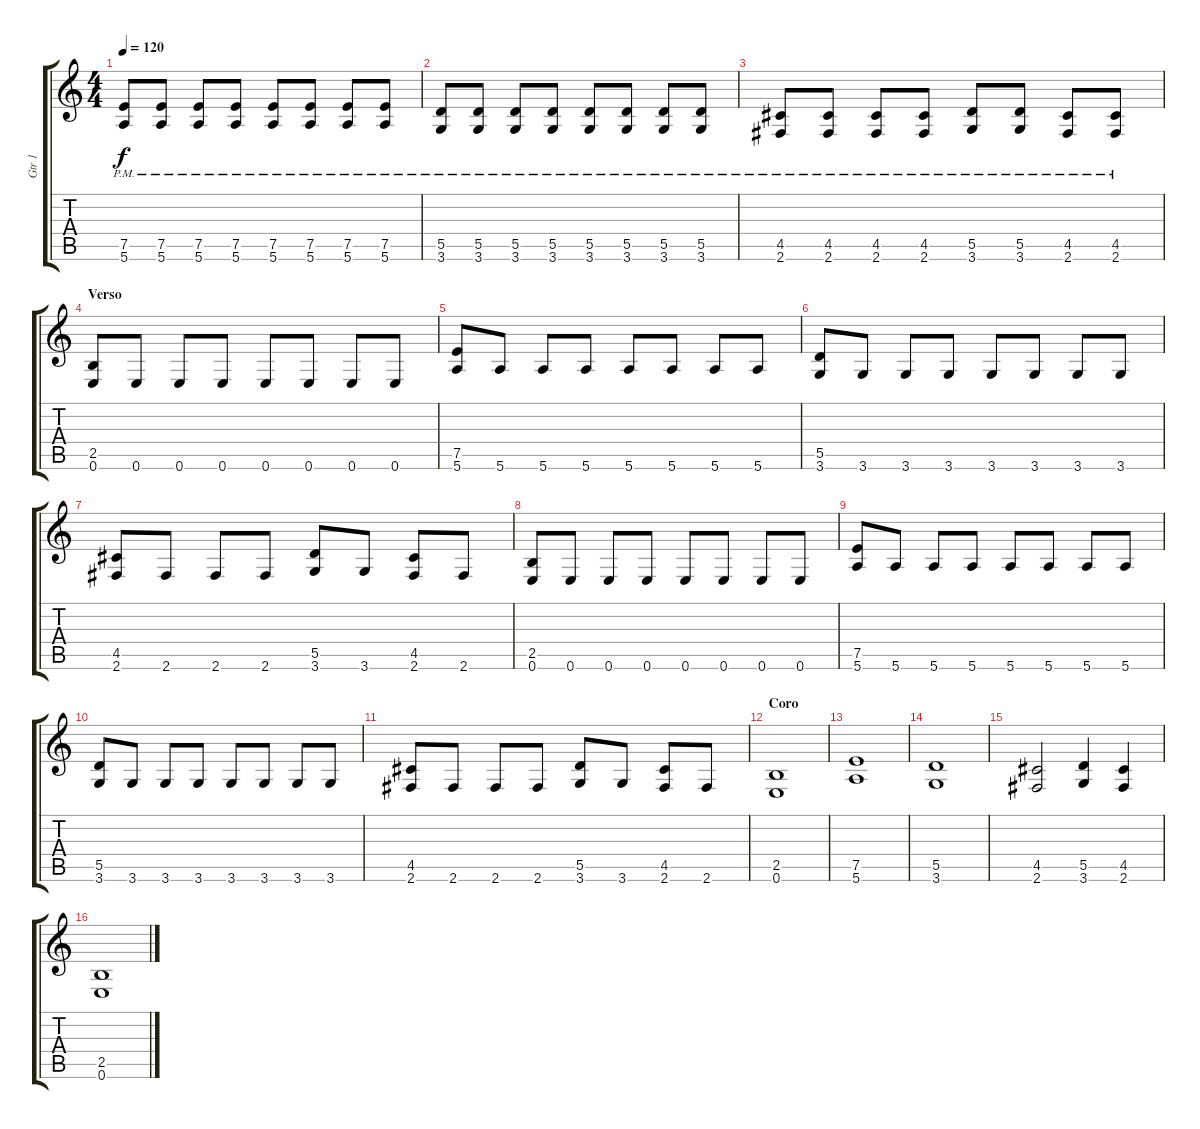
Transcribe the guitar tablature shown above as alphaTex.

\track ("Gtr 1" "Gtr 1") {instrument distortionguitar}
\staff {score tabs}
\tuning (E4 B3 G3 D3 A2 E2) {hide}
\ts (4 4)
\tempo 120
\clef g2
\ks c
(7.5{pm} 5.6{pm}).8{dy f} (7.5{pm} 5.6{pm}).8 (7.5{pm} 5.6{pm}).8 (7.5{pm} 5.6{pm}).8 (7.5{pm} 5.6{pm}).8 (7.5{pm} 5.6{pm}).8 (7.5{pm} 5.6{pm}).8 (7.5{pm} 5.6{pm}).8 |
(5.5{pm} 3.6{pm}).8 (5.5{pm} 3.6{pm}).8 (5.5{pm} 3.6{pm}).8 (5.5{pm} 3.6{pm}).8 (5.5{pm} 3.6{pm}).8 (5.5{pm} 3.6{pm}).8 (5.5{pm} 3.6{pm}).8 (5.5{pm} 3.6{pm}).8 |
(4.5{pm} 2.6{pm}).8 (4.5{pm} 2.6{pm}).8 (4.5{pm} 2.6{pm}).8 (4.5{pm} 2.6{pm}).8 (5.5{pm} 3.6{pm}).8 (5.5{pm} 3.6{pm}).8 (4.5{pm} 2.6{pm}).8 (4.5 2.6{pm}).8 |
\section ("" "Verso")
(2.5 0.6).8 0.6.8 0.6.8 0.6.8 0.6.8 0.6.8 0.6.8 0.6.8 |
(7.5 5.6).8 5.6.8 5.6.8 5.6.8 5.6.8 5.6.8 5.6.8 5.6.8 |
(5.5 3.6).8 3.6.8 3.6.8 3.6.8 3.6.8 3.6.8 3.6.8 3.6.8 |
(4.5 2.6).8 2.6.8 2.6.8 2.6.8 (5.5 3.6).8 3.6.8 (4.5 2.6).8 2.6.8 |
(2.5 0.6).8 0.6.8 0.6.8 0.6.8 0.6.8 0.6.8 0.6.8 0.6.8 |
(7.5 5.6).8 5.6.8 5.6.8 5.6.8 5.6.8 5.6.8 5.6.8 5.6.8 |
(5.5 3.6).8 3.6.8 3.6.8 3.6.8 3.6.8 3.6.8 3.6.8 3.6.8 |
(4.5 2.6).8 2.6.8 2.6.8 2.6.8 (5.5 3.6).8 3.6.8 (4.5 2.6).8 2.6.8 |
\section ("" "Coro")
(2.5 0.6).1 |
(7.5 5.6).1 |
(5.5 3.6).1 |
(4.5 2.6).2 (5.5 3.6).4 (4.5 2.6).4 |
(2.5 0.6).1
